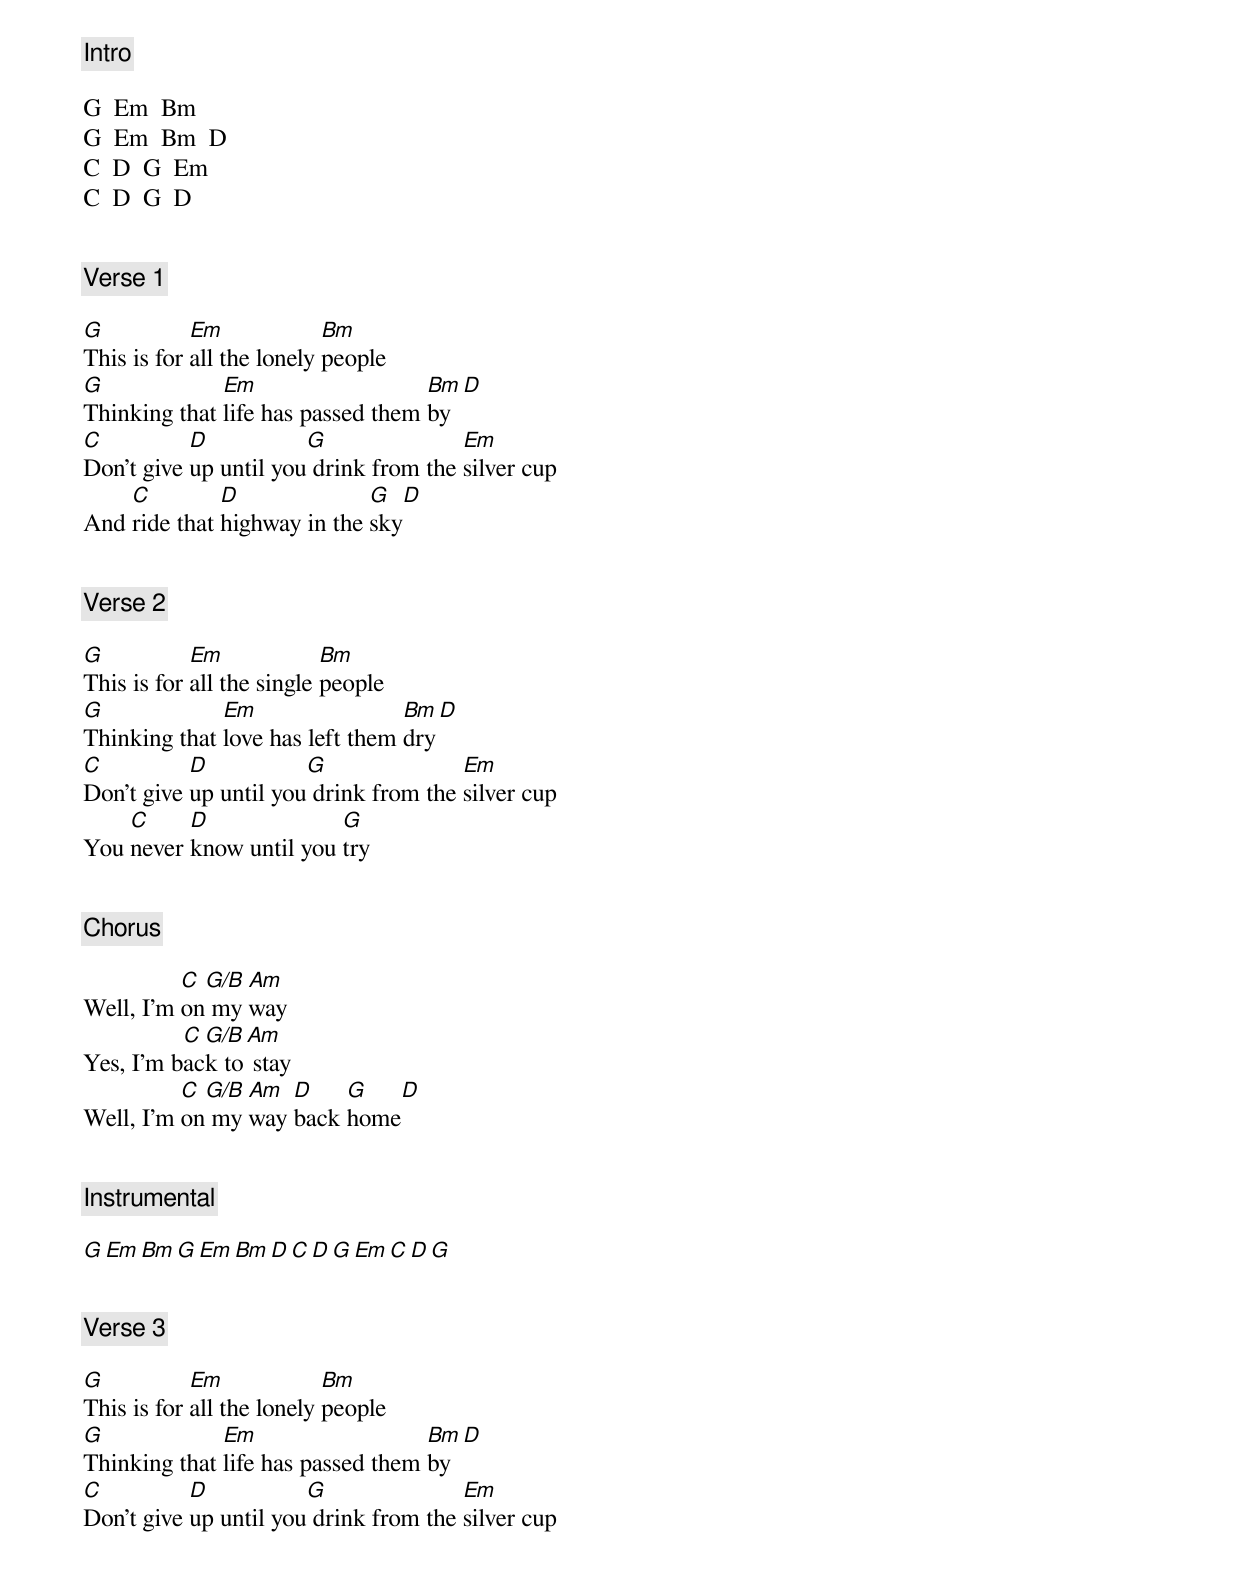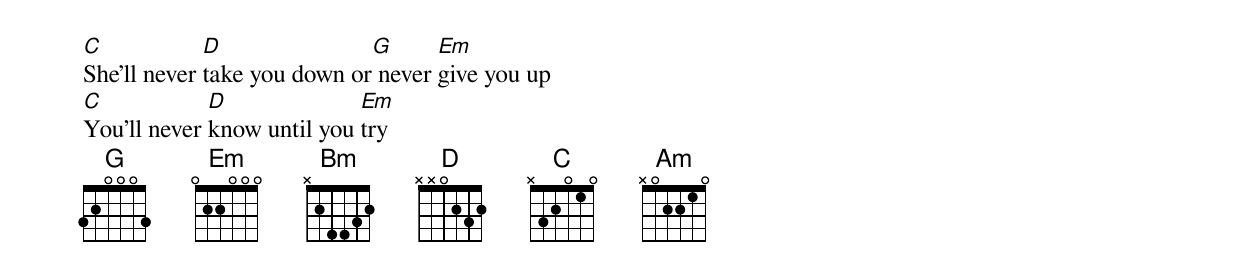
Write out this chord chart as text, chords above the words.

[Intro]

G  Em  Bm
G  Em  Bm  D
C  D  G  Em
C  D  G  D


[Verse 1]

G           Em             Bm
This is for all the lonely people
G             Em                   Bm  D
Thinking that life has passed them by
C          D           G               Em
Don't give up until you drink from the silver cup
    C         D              G       D
And ride that highway in the sky


[Verse 2]

G           Em             Bm
This is for all the single people
G             Em                 Bm  D
Thinking that love has left them dry
C          D           G               Em
Don't give up until you drink from the silver cup
    C     D              G
You never know until you try


[Chorus]

          C G/B Am
Well, I'm on my way
          C G/B Am
Yes, I'm back to stay
          C G/B Am  D    G      D
Well, I'm on my way back home


[Instrumental]

G Em Bm G Em Bm D C D G Em C D G


[Verse 3]

G           Em             Bm
This is for all the lonely people
G             Em                   Bm  D
Thinking that life has passed them by
C          D           G               Em
Don't give up until you drink from the silver cup
C            D               G      Em
She'll never take you down or never give you up
C            D              Em
You'll never know until you try
